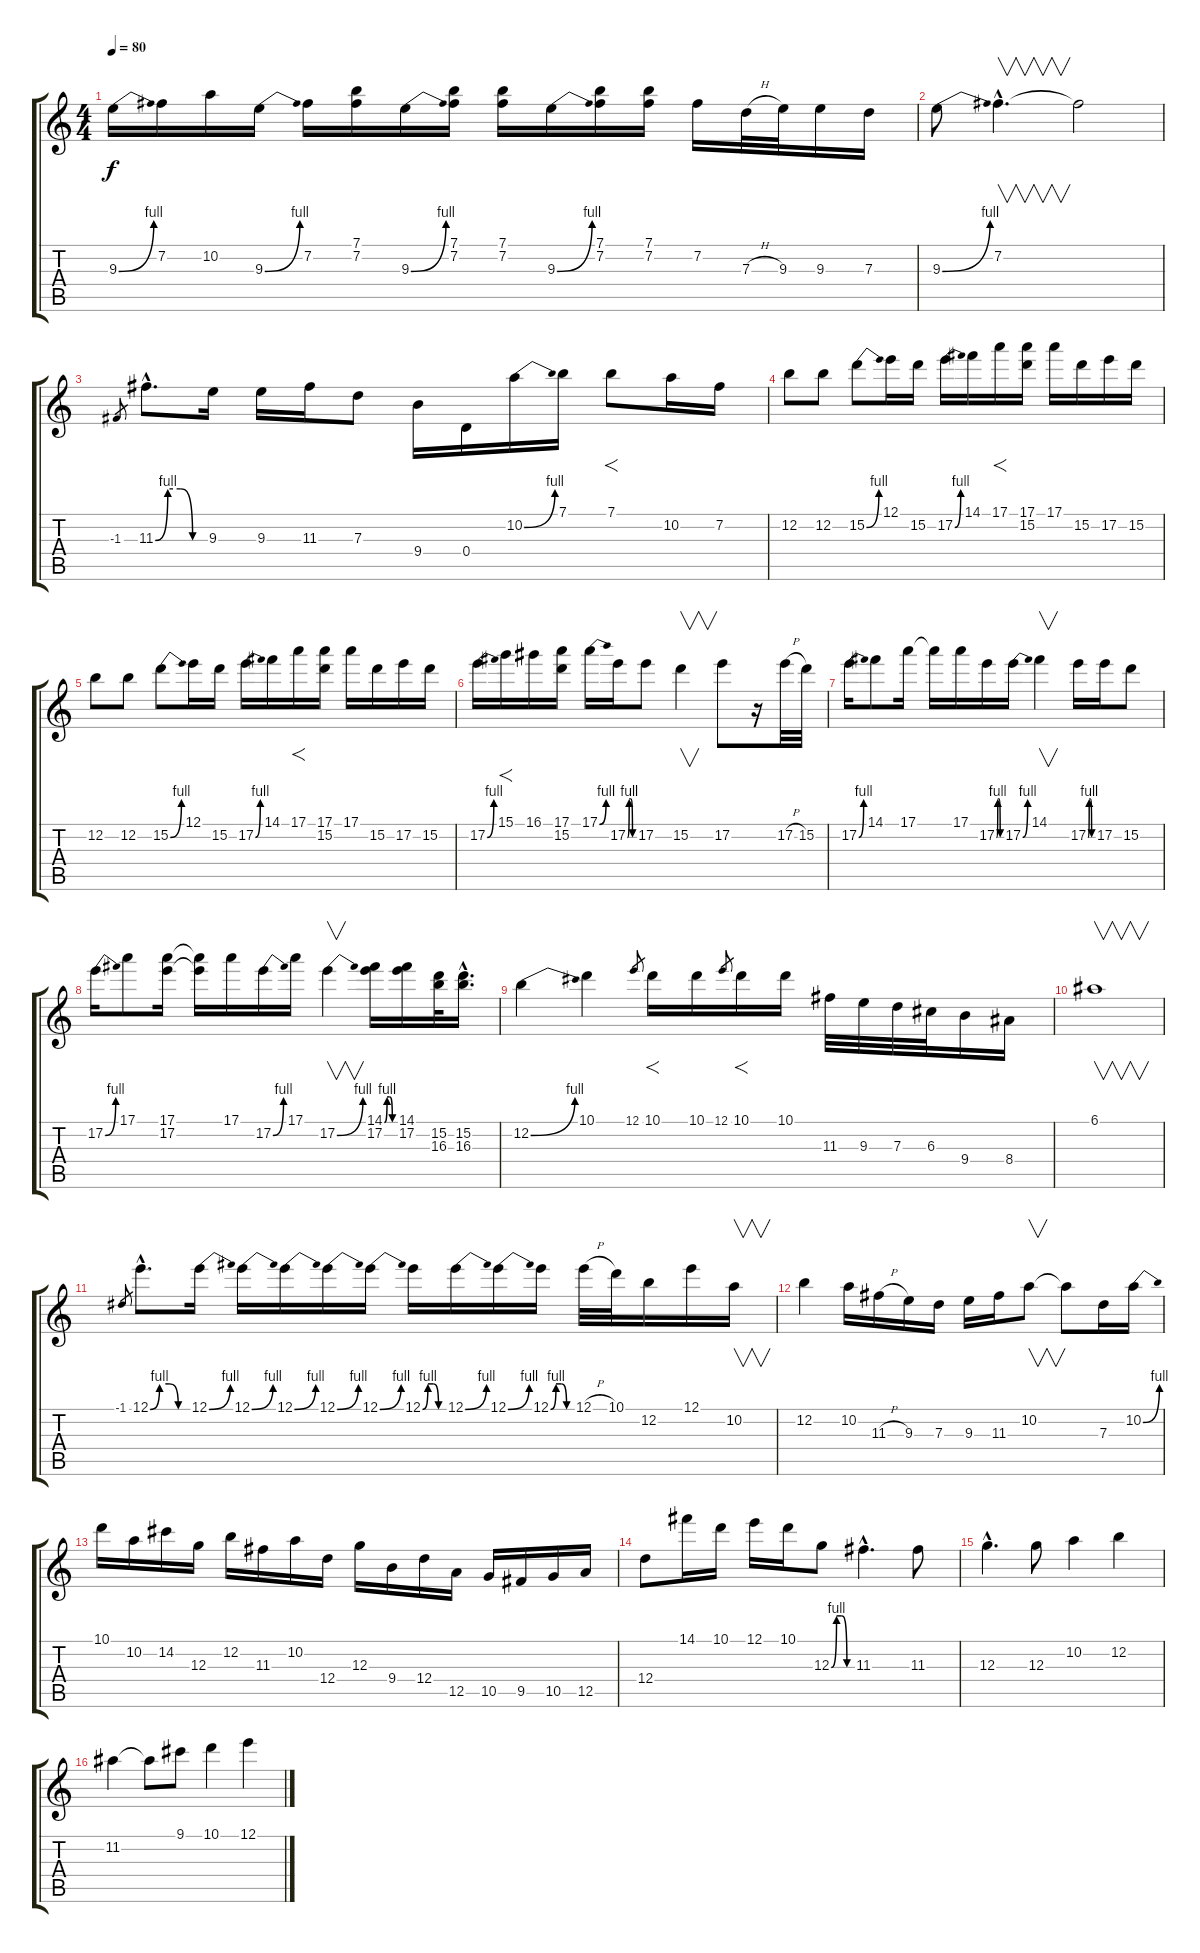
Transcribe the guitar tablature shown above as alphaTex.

\track "" {instrument overdrivenguitar}
\staff {score tabs}
\tuning (E4 B3 G3 D3 A2 E2) {hide}
\ts (4 4)
\tempo 80
\clef g2
\ks c
9.3{be (bend 0 0 60 4)}.16{dy f} 7.2.16 10.2.16 9.3{be (bend 0 0 60 4)}.16 7.2.16 (7.1 7.2).16 9.3{be (bend 0 0 60 4)}.16 (7.1 7.2).16 (7.1 7.2).16 9.3{be (bend 0 0 60 4)}.16 (7.1 7.2).16 (7.1 7.2).16 7.2.16 7.3{h}.32 9.3.32 9.3.16 7.3.16 |
9.3{be (bend 0 0 60 4)}.8 7.2{hac}.4{v d} 7.2{t}.2 |
-1.3.8{gr} 11.3{be (custom 0 0 15 4 30 4 45 0 60 0) hac}.8{d} 9.3.16 9.3.16 11.3.16 7.3.8 9.4.16 0.4.16 10.2{be (bend 0 0 60 4)}.16 7.1.16 7.1.8{f} 10.2.16 7.2.16 |
12.2.8 12.2.8 15.2{be (bend 0 0 60 4)}.8 12.1.16 15.2.16 17.2{be (bend 0 0 60 4)}.16 14.1.16 17.1.16{f} (17.1 15.2).16 17.1.16 15.2.16 17.2.16 15.2.16 |
12.2.8 12.2.8 15.2{be (bend 0 0 60 4)}.8 12.1.16 15.2.16 17.2{be (bend 0 0 60 4)}.16 14.1.16 17.1.16{f} (17.1 15.2).16 17.1.16 15.2.16 17.2.16 15.2.16 |
17.2{be (bend 0 0 60 4)}.16 15.1.16{f} 16.1.16 (17.1 15.2).16 17.1{be (bend 0 0 60 4)}.16 17.2{be (custom 0 0 15 4 30 4 45 0 60 0)}.16 17.2.8 15.2.4{v} 17.2.8 r.16 17.2{h}.32 15.2.32 |
17.2{be (bend 0 0 60 4)}.16 14.1.8 17.1.16 17.1{t}.16 17.1.16 17.2{be (custom 0 0 15 4 30 4 45 0 60 0)}.16 17.2{be (bend 0 0 60 4)}.16 14.1.4{v} 17.2{be (custom 0 0 15 4 30 4 45 0 60 0)}.16 17.2.16 15.2.8 |
17.2{be (bend 0 0 60 4)}.16 17.1.8 (17.1 17.2).16 (17.1{t} 17.2{t}).16 17.1.16 17.2{be (bend 0 0 60 4)}.16 17.1.16 17.2{be (bend 0 0 60 4)}.4{v} (14.1{be (custom 0 0 15 4 30 4 45 0 60 0)} 17.2).16 (14.1 17.2).16 (15.2 16.3).32 (15.2{hac} 16.3{hac}).16{d} |
12.2{be (bend 0 0 60 4)}.4 10.1.4 12.1.8{gr} 10.1.16{f} 10.1.16 12.1.8{gr} 10.1.16{f} 10.1.16 11.3.32 9.3.32 7.3.32 6.3.32 9.4.16 8.4.16 |
6.1.1{v} |
-1.1.8{gr} 12.1{be (custom 0 0 15 4 30 4 45 0 60 0) hac}.8{d} 12.1{be (bend 0 0 60 4)}.16 12.1{be (bend 0 0 60 4)}.16 12.1{be (bend 0 0 60 4)}.16 12.1{be (bend 0 0 60 4)}.16 12.1{be (bend 0 0 60 4)}.16 12.1{be (custom 0 0 15 4 30 4 45 0 60 0)}.16 12.1{be (bend 0 0 60 4)}.16 12.1{be (bend 0 0 60 4)}.16 12.1{be (custom 0 0 15 4 30 4 45 0 60 0)}.16 12.1{h}.32 10.1.32 12.2.16 12.1.16 10.2.16{v} |
12.2.4 10.2.16 11.3{h}.16 9.3.16 7.3.16 9.3.16 11.3.16 10.2.8{v} 10.2{t}.8 7.3.16 10.2{be (bend 0 0 60 4)}.16 |
10.1.16 10.2.16 14.2.16 12.3.16 12.2.16 11.3.16 10.2.16 12.4.16 12.3.16 9.4.16 12.4.16 12.5.16 10.5.16 9.5.16 10.5.16 12.5.16 |
12.4.8 14.1.16 10.1.16 12.1.16 10.1.16 12.3{be (custom 0 0 15 4 30 4 45 0 60 0)}.8 11.3{hac}.4{d} 11.3.8 |
12.3{hac}.4{d} 12.3.8 10.2.4 12.2.4 |
11.2.4 11.2{t}.8 9.1.8 10.1.4 12.1.4
